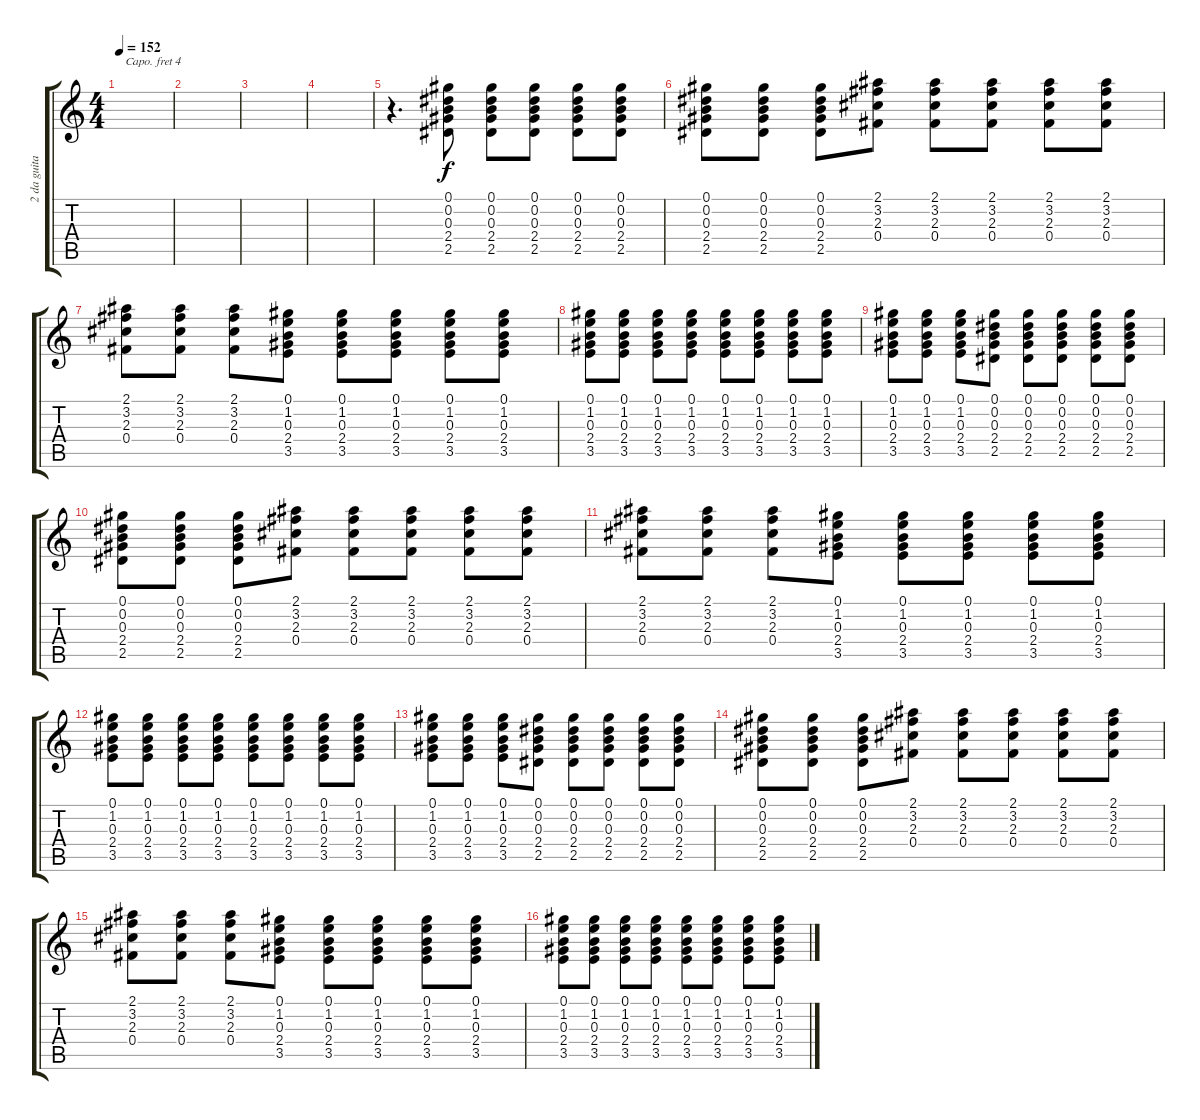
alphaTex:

\track ("2 da guitarra" "2 da guita") {instrument acousticguitarnylon}
\staff {score tabs}
\capo 4
\tuning (E4 B3 G3 D3 A2 E2) {hide}
\ts (4 4)
\tempo 152
\clef g2
\ks c
|
|
|
|
r.4{d} (0.1 0.2 0.3 2.4 2.5).8 (0.1 0.2 0.3 2.4 2.5).8 (0.1 0.2 0.3 2.4 2.5).8 (0.1 0.2 0.3 2.4 2.5).8 (0.1 0.2 0.3 2.4 2.5).8 |
(0.1 0.2 0.3 2.4 2.5).8 (0.1 0.2 0.3 2.4 2.5).8 (0.1 0.2 0.3 2.4 2.5).8 (2.1 3.2 2.3 0.4).8 (2.1 3.2 2.3 0.4).8 (2.1 3.2 2.3 0.4).8 (2.1 3.2 2.3 0.4).8 (2.1 3.2 2.3 0.4).8 |
(2.1 3.2 2.3 0.4).8 (2.1 3.2 2.3 0.4).8 (2.1 3.2 2.3 0.4).8 (0.1 1.2 0.3 2.4 3.5).8 (0.1 1.2 0.3 2.4 3.5).8 (0.1 1.2 0.3 2.4 3.5).8 (0.1 1.2 0.3 2.4 3.5).8 (0.1 1.2 0.3 2.4 3.5).8 |
(0.1 1.2 0.3 2.4 3.5).8 (0.1 1.2 0.3 2.4 3.5).8 (0.1 1.2 0.3 2.4 3.5).8 (0.1 1.2 0.3 2.4 3.5).8 (0.1 1.2 0.3 2.4 3.5).8 (0.1 1.2 0.3 2.4 3.5).8 (0.1 1.2 0.3 2.4 3.5).8 (0.1 1.2 0.3 2.4 3.5).8 |
(0.1 1.2 0.3 2.4 3.5).8 (0.1 1.2 0.3 2.4 3.5).8 (0.1 1.2 0.3 2.4 3.5).8 (0.1 0.2 0.3 2.4 2.5).8 (0.1 0.2 0.3 2.4 2.5).8 (0.1 0.2 0.3 2.4 2.5).8 (0.1 0.2 0.3 2.4 2.5).8 (0.1 0.2 0.3 2.4 2.5).8 |
(0.1 0.2 0.3 2.4 2.5).8 (0.1 0.2 0.3 2.4 2.5).8 (0.1 0.2 0.3 2.4 2.5).8 (2.1 3.2 2.3 0.4).8 (2.1 3.2 2.3 0.4).8 (2.1 3.2 2.3 0.4).8 (2.1 3.2 2.3 0.4).8 (2.1 3.2 2.3 0.4).8 |
(2.1 3.2 2.3 0.4).8 (2.1 3.2 2.3 0.4).8 (2.1 3.2 2.3 0.4).8 (0.1 1.2 0.3 2.4 3.5).8 (0.1 1.2 0.3 2.4 3.5).8 (0.1 1.2 0.3 2.4 3.5).8 (0.1 1.2 0.3 2.4 3.5).8 (0.1 1.2 0.3 2.4 3.5).8 |
(0.1 1.2 0.3 2.4 3.5).8 (0.1 1.2 0.3 2.4 3.5).8 (0.1 1.2 0.3 2.4 3.5).8 (0.1 1.2 0.3 2.4 3.5).8 (0.1 1.2 0.3 2.4 3.5).8 (0.1 1.2 0.3 2.4 3.5).8 (0.1 1.2 0.3 2.4 3.5).8 (0.1 1.2 0.3 2.4 3.5).8 |
(0.1 1.2 0.3 2.4 3.5).8 (0.1 1.2 0.3 2.4 3.5).8 (0.1 1.2 0.3 2.4 3.5).8 (0.1 0.2 0.3 2.4 2.5).8 (0.1 0.2 0.3 2.4 2.5).8 (0.1 0.2 0.3 2.4 2.5).8 (0.1 0.2 0.3 2.4 2.5).8 (0.1 0.2 0.3 2.4 2.5).8 |
(0.1 0.2 0.3 2.4 2.5).8 (0.1 0.2 0.3 2.4 2.5).8 (0.1 0.2 0.3 2.4 2.5).8 (2.1 3.2 2.3 0.4).8 (2.1 3.2 2.3 0.4).8 (2.1 3.2 2.3 0.4).8 (2.1 3.2 2.3 0.4).8 (2.1 3.2 2.3 0.4).8 |
(2.1 3.2 2.3 0.4).8 (2.1 3.2 2.3 0.4).8 (2.1 3.2 2.3 0.4).8 (0.1 1.2 0.3 2.4 3.5).8 (0.1 1.2 0.3 2.4 3.5).8 (0.1 1.2 0.3 2.4 3.5).8 (0.1 1.2 0.3 2.4 3.5).8 (0.1 1.2 0.3 2.4 3.5).8 |
(0.1 1.2 0.3 2.4 3.5).8 (0.1 1.2 0.3 2.4 3.5).8 (0.1 1.2 0.3 2.4 3.5).8 (0.1 1.2 0.3 2.4 3.5).8 (0.1 1.2 0.3 2.4 3.5).8 (0.1 1.2 0.3 2.4 3.5).8 (0.1 1.2 0.3 2.4 3.5).8 (0.1 1.2 0.3 2.4 3.5).8
